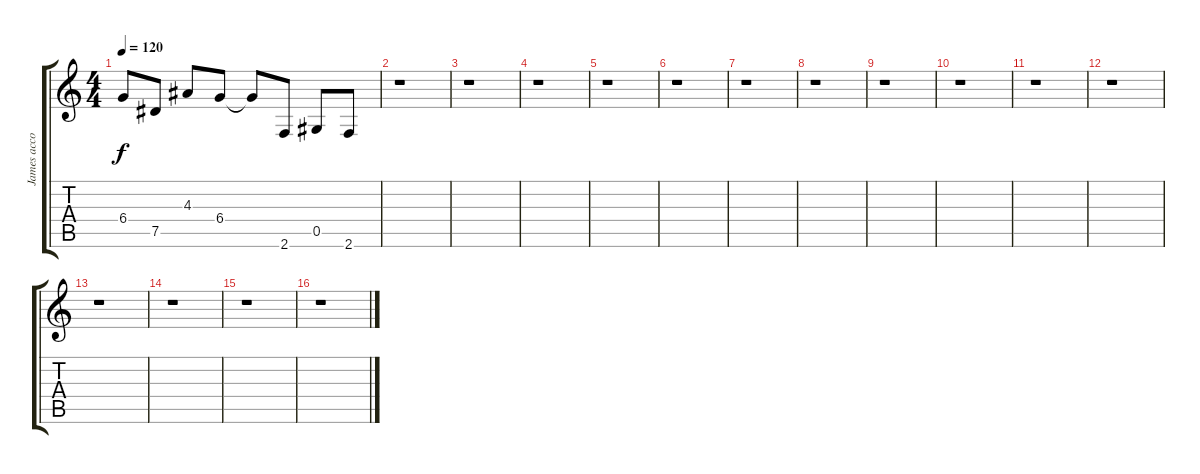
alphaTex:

\track ("James accoustic" "James acco") {instrument acousticguitarsteel}
\staff {score tabs}
\tuning (Eb4 Bb3 Gb3 Db3 Ab2 Eb2) {hide}
\ts (4 4)
\tempo 120
\clef g2
\ks c
6.4{t}.8{dy f} 7.5.8 4.3.8 6.4.8 6.4{t}.8 2.6.8 0.5.8 2.6.8 |
r.1 |
r.1 |
r.1 |
r.1 |
r.1 |
r.1 |
r.1 |
r.1 |
r.1 |
r.1 |
r.1 |
r.1 |
r.1 |
r.1 |
r.1
